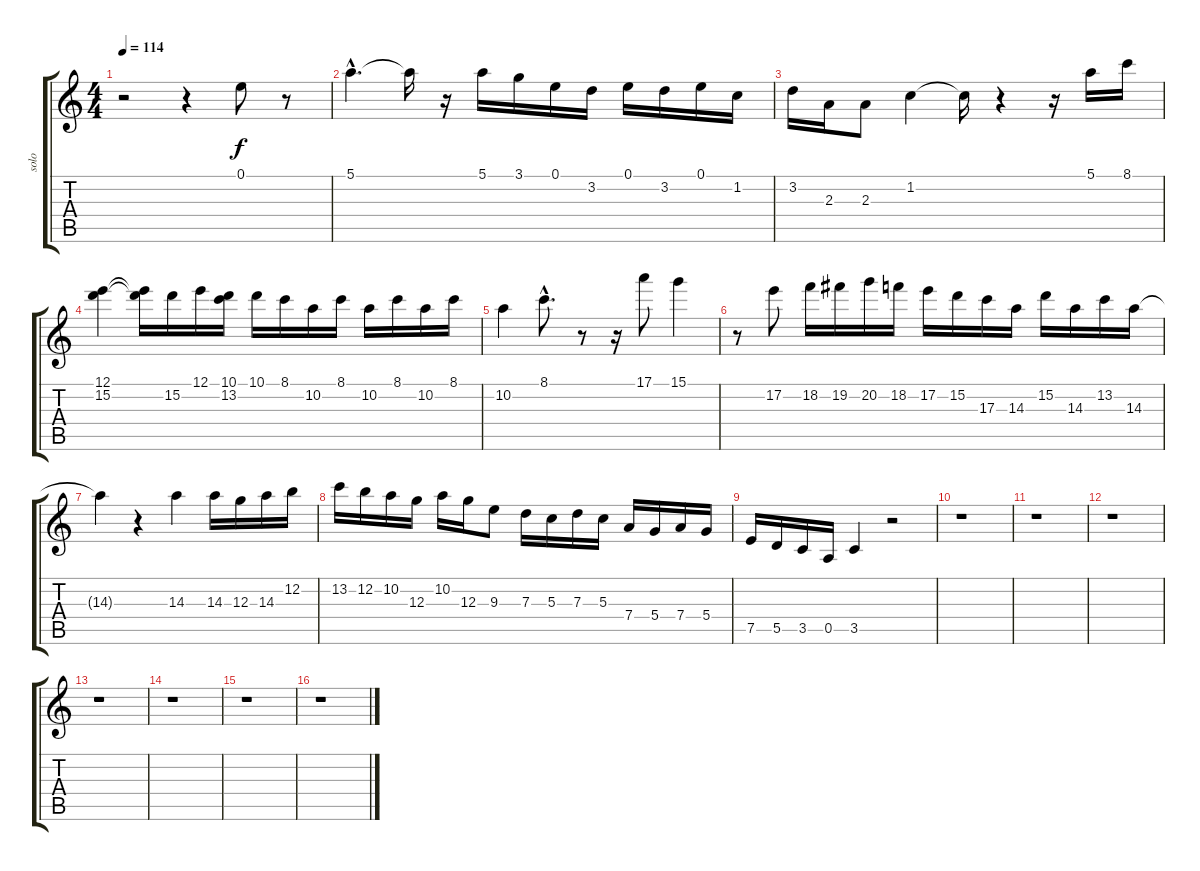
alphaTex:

\track ("solo" "solo") {instrument electricguitarjazz}
\staff {score tabs}
\tuning (E4 B3 G3 D3 A2 E2) {hide}
\ts (4 4)
\tempo 114
\clef g2
\ks c
r.2{dy f} r.4 0.1.8 r.8 |
5.1{hac}.4{d} 5.1{t}.16 r.16 5.1.16 3.1.16 0.1.16 3.2.16 0.1.16 3.2.16 0.1.16 1.2.16 |
3.2.16 2.3.16 2.3.8 1.2.4 1.2{t}.16 r.4 r.16 5.1.16 8.1.16 |
(12.1 15.2).4 (12.1{t} 15.2{t}).16 15.2.16 12.1.16 (10.1 13.2).16 10.1.16 8.1.16 10.2.16 8.1.16 10.2.16 8.1.16 10.2.16 8.1.16 |
10.2.4 8.1{hac}.8{d} r.8 r.16 17.1.8 15.1.4 |
r.8 17.2.8 18.2.16 19.2.16 20.2.16 18.2.16 17.2.16 15.2.16 17.3.16 14.3.16 15.2.16 14.3.16 13.2.16 14.3.16 |
14.3{t}.4 r.4 14.3.4 14.3.16 12.3.16 14.3.16 12.2.16 |
13.2.16 12.2.16 10.2.16 12.3.16 10.2.16 12.3.16 9.3.8 7.3.16 5.3.16 7.3.16 5.3.16 7.4.16 5.4.16 7.4.16 5.4.16 |
7.5.16 5.5.16 3.5.16 0.5.16 3.5.4 r.2 |
r.1 |
r.1 |
r.1 |
r.1 |
r.1 |
r.1 |
r.1
